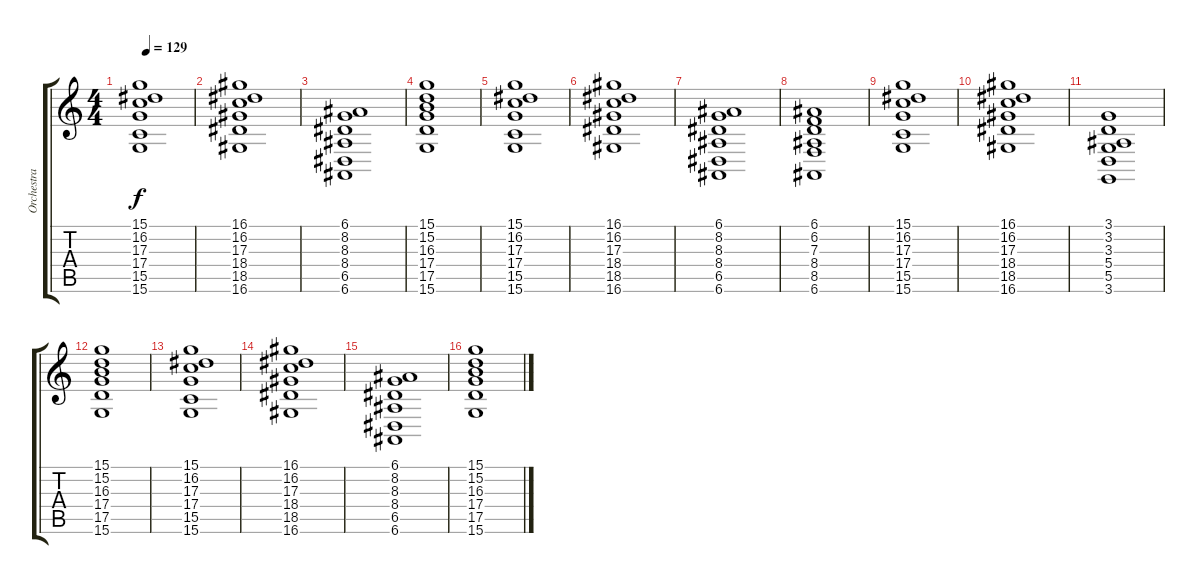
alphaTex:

\track ("Orchestra 1" "Orchestra ") {instrument stringensemble2}
\staff {score tabs}
\tuning (E4 B3 G3 D3 A2 E2) {hide}
\ts (4 4)
\tempo 129
\clef g2
\ks c
(15.1 16.2 17.3 17.4 15.5 15.6).1{dy f} |
(16.1 16.2 17.3 18.4 18.5 16.6).1 |
(6.1 8.2 8.3 8.4 6.5 6.6).1 |
(15.1 15.2 16.3 17.4 17.5 15.6).1 |
(15.1 16.2 17.3 17.4 15.5 15.6).1 |
(16.1 16.2 17.3 18.4 18.5 16.6).1 |
(6.1 8.2 8.3 8.4 6.5 6.6).1 |
(6.1 6.2 7.3 8.4 8.5 6.6).1 |
(15.1 16.2 17.3 17.4 15.5 15.6).1 |
(16.1 16.2 17.3 18.4 18.5 16.6).1 |
(3.1 3.2 3.3 5.4 5.5 3.6).1 |
(15.1 15.2 16.3 17.4 17.5 15.6).1 |
(15.1 16.2 17.3 17.4 15.5 15.6).1 |
(16.1 16.2 17.3 18.4 18.5 16.6).1 |
(6.1 8.2 8.3 8.4 6.5 6.6).1 |
(15.1 15.2 16.3 17.4 17.5 15.6).1
